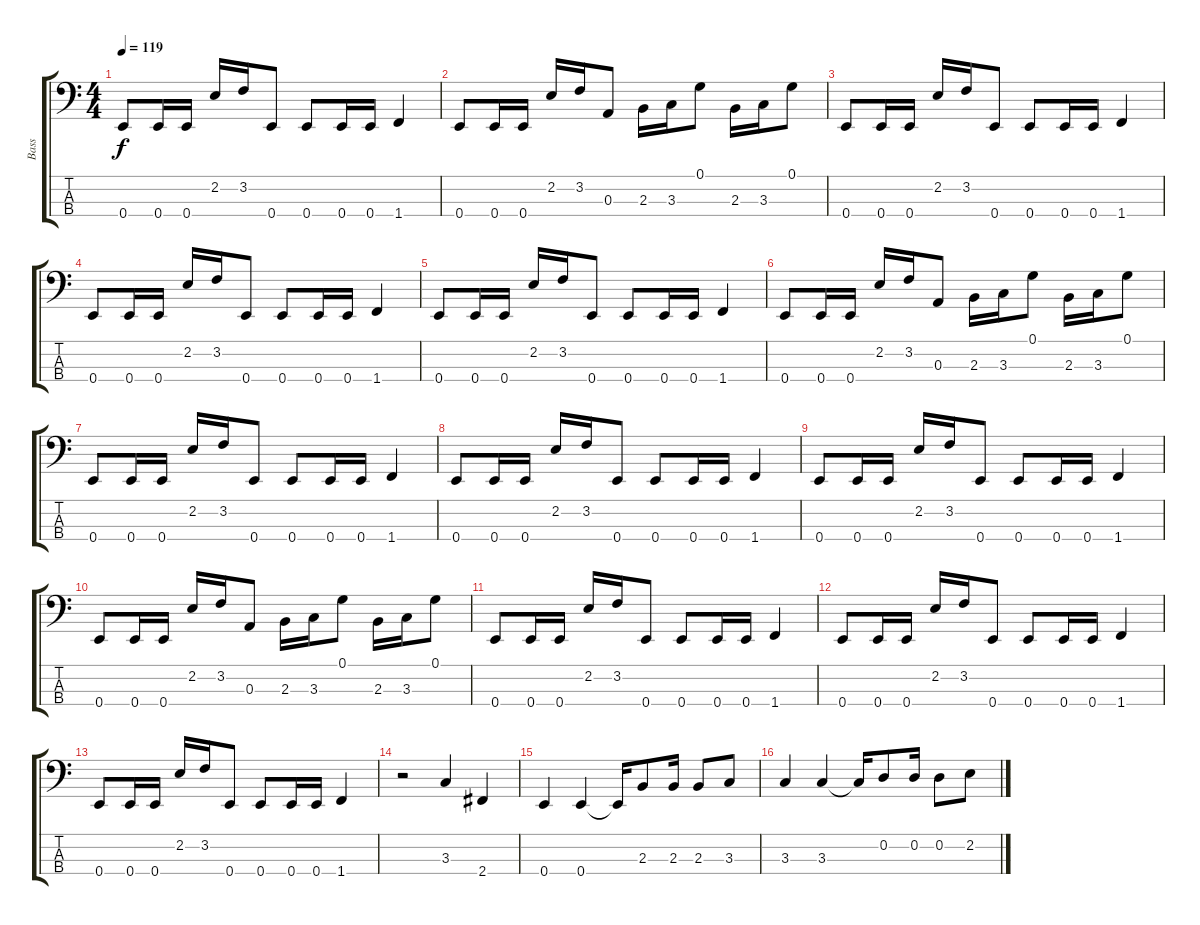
\track ("Bass" "Bass") {instrument slapbass1}
\staff {score tabs}
\tuning (G2 D2 A1 E1) {hide}
\ts (4 4)
\tempo 119
\clef f4
\ks c
0.4.8{dy f} 0.4.16 0.4.16 2.2.16 3.2.16 0.4.8 0.4.8 0.4.16 0.4.16 1.4.4 |
0.4.8 0.4.16 0.4.16 2.2.16 3.2.16 0.3.8 2.3.16 3.3.16 0.1.8 2.3.16 3.3.16 0.1.8 |
0.4.8 0.4.16 0.4.16 2.2.16 3.2.16 0.4.8 0.4.8 0.4.16 0.4.16 1.4.4 |
0.4.8 0.4.16 0.4.16 2.2.16 3.2.16 0.4.8 0.4.8 0.4.16 0.4.16 1.4.4 |
0.4.8 0.4.16 0.4.16 2.2.16 3.2.16 0.4.8 0.4.8 0.4.16 0.4.16 1.4.4 |
0.4.8 0.4.16 0.4.16 2.2.16 3.2.16 0.3.8 2.3.16 3.3.16 0.1.8 2.3.16 3.3.16 0.1.8 |
0.4.8 0.4.16 0.4.16 2.2.16 3.2.16 0.4.8 0.4.8 0.4.16 0.4.16 1.4.4 |
0.4.8 0.4.16 0.4.16 2.2.16 3.2.16 0.4.8 0.4.8 0.4.16 0.4.16 1.4.4 |
0.4.8 0.4.16 0.4.16 2.2.16 3.2.16 0.4.8 0.4.8 0.4.16 0.4.16 1.4.4 |
0.4.8 0.4.16 0.4.16 2.2.16 3.2.16 0.3.8 2.3.16 3.3.16 0.1.8 2.3.16 3.3.16 0.1.8 |
0.4.8 0.4.16 0.4.16 2.2.16 3.2.16 0.4.8 0.4.8 0.4.16 0.4.16 1.4.4 |
0.4.8 0.4.16 0.4.16 2.2.16 3.2.16 0.4.8 0.4.8 0.4.16 0.4.16 1.4.4 |
0.4.8 0.4.16 0.4.16 2.2.16 3.2.16 0.4.8 0.4.8 0.4.16 0.4.16 1.4.4 |
r.2 3.3.4 2.4.4 |
0.4.4 0.4.4 0.4{t}.16 2.3.8 2.3.16 2.3.8 3.3.8 |
3.3.4 3.3.4 3.3{t}.16 0.2.8 0.2.16 0.2.8 2.2.8
